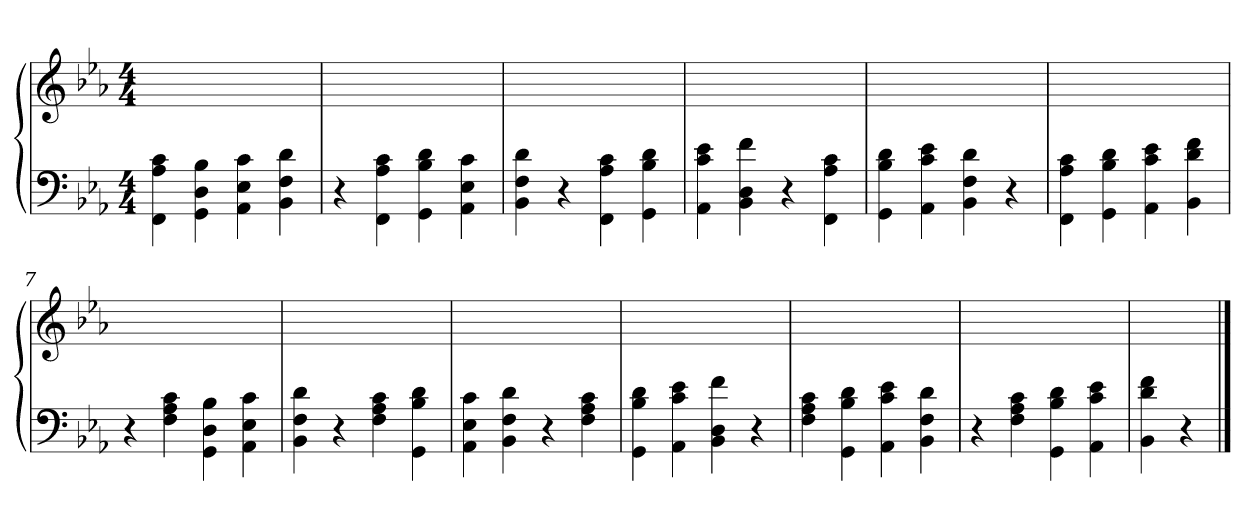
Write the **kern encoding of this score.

**kern	**kern
*part2	*part1
*staff2	*staff1
*clefF4	*clefG2
*k[b-e-a-]	*k[b-e-a-]
*E-:	*E-:
*M4/4	*M4/4
*MM60	*MM60
=1	=1
4FF 4A- 4c	1ryy
4GG 4D 4B-	.
4AA- 4E- 4c	.
4BB- 4F 4d	.
=2	=2
4r	1ryy
4FF 4A- 4c	.
4GG 4B- 4d	.
4AA- 4E- 4c	.
=3	=3
4BB- 4F 4d	1ryy
4r	.
4FF 4A- 4c	.
4GG 4B- 4d	.
=4	=4
4AA- 4c 4e-	1ryy
4BB- 4D 4f	.
4r	.
4FF 4A- 4c	.
=5	=5
4GG 4B- 4d	1ryy
4AA- 4c 4e-	.
4BB- 4F 4d	.
4r	.
=6	=6
4FF 4A- 4c	1ryy
4GG 4B- 4d	.
4AA- 4c 4e-	.
4BB- 4d 4f	.
=7	=7
4r	1ryy
4F 4A- 4c	.
4GG 4D 4B-	.
4AA- 4E- 4c	.
=8	=8
4BB- 4F 4d	1ryy
4r	.
4F 4A- 4c	.
4GG 4B- 4d	.
=9	=9
4AA- 4E- 4c	1ryy
4BB- 4F 4d	.
4r	.
4F 4A- 4c	.
=10	=10
4GG 4B- 4d	1ryy
4AA- 4c 4e-	.
4BB- 4D 4f	.
4r	.
=11	=11
4F 4A- 4c	1ryy
4GG 4B- 4d	.
4AA- 4c 4e-	.
4BB- 4F 4d	.
=12	=12
4r	1ryy
4F 4A- 4c	.
4GG 4B- 4d	.
4AA- 4c 4e-	.
=13	=13
4BB- 4d 4f	2ryy
4r	.
==	==
*-	*-
